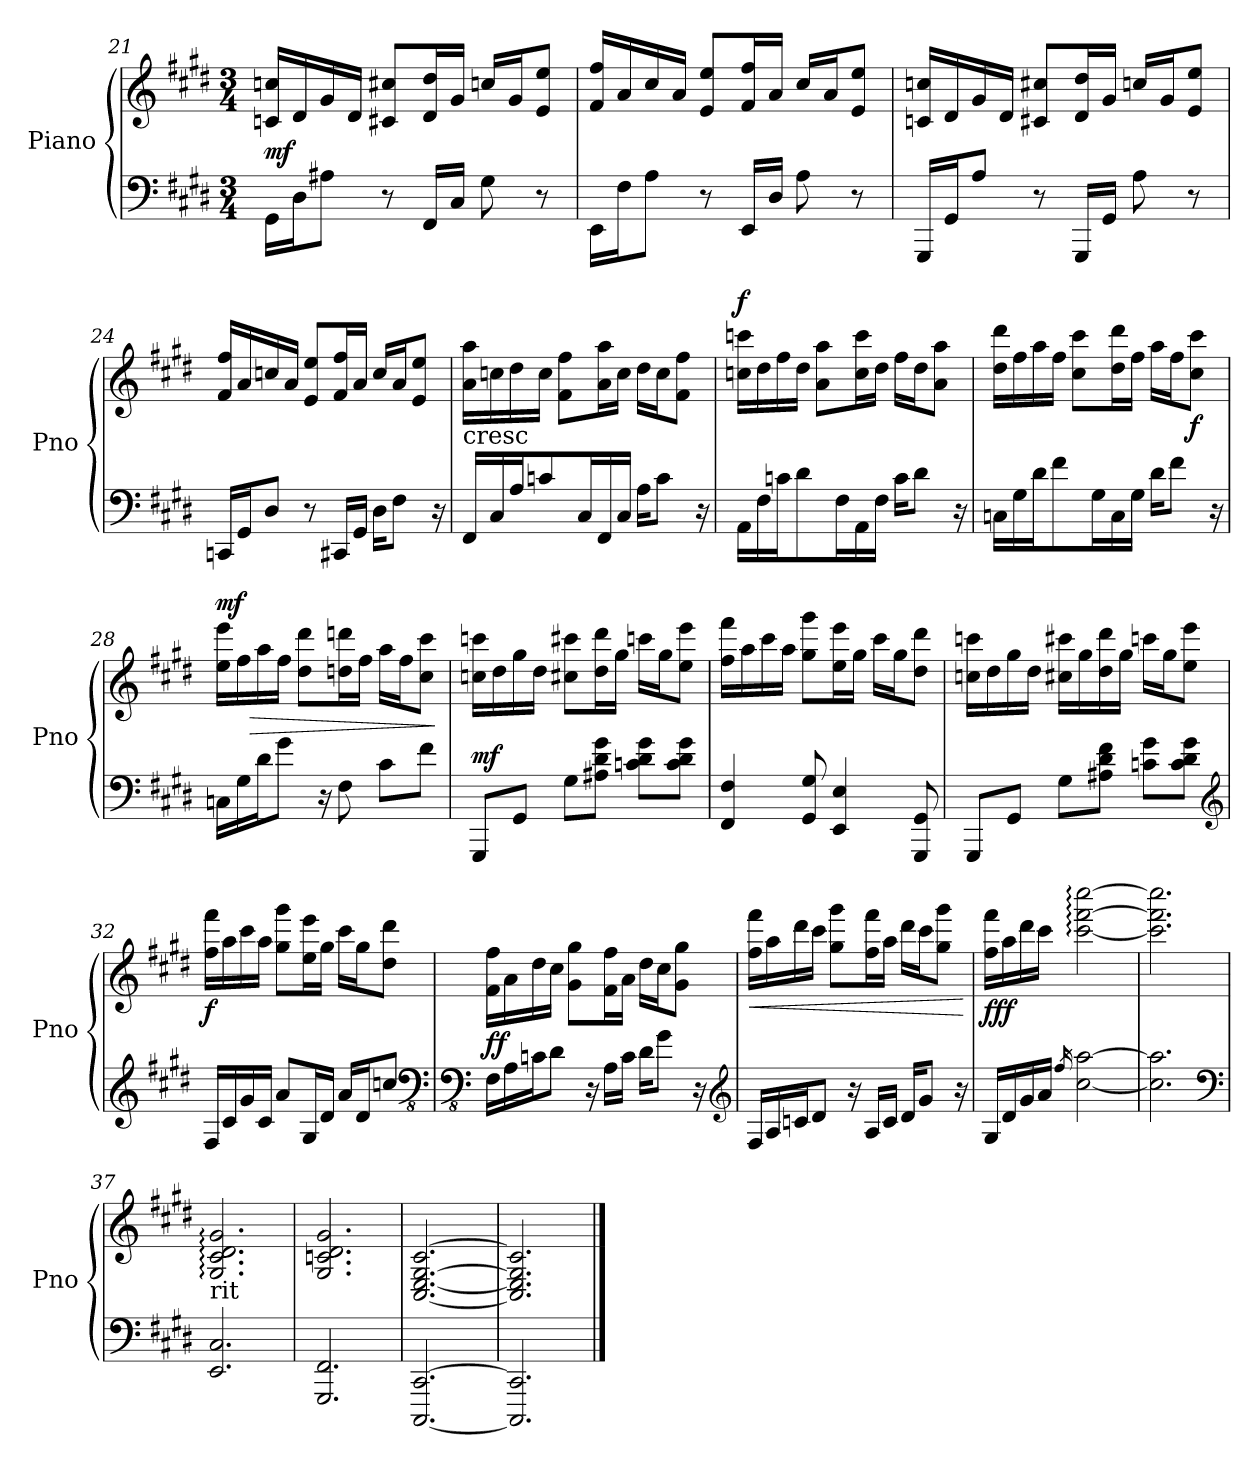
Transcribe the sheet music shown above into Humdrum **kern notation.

**kern	**kern	**dynam
*part1	*part1	*part1
*staff2	*staff1	*staff1/2
*I"Piano	*	*
*I'Pno	*	*
!!LO:LB:g=z
*clefF4	*clefG2	*
*k[f#c#g#d#]	*k[f#c#g#d#]	*
*E:	*E:	*
*M3/4	*M3/4	*
=21	=21	=21
!	!	!LO:DY:b
16GG#\LL	16cn/ 16ccn/LL	mf
16D#\J	16d#/	.
8A#X\J	16g#/	.
.	16d#/JJ	.
8r	8c#X/ 8cc#X/L	.
16FF#/LL	16d#/ 16dd#/L	.
16C#/JJ	16g#/JJ	.
8G#\	16ccn/LL	.
.	16g#/J	.
8r	8e/ 8ee/J	.
=22	=22	=22
16EE\LL	16f#/ 16ff#/LL	.
16F#\J	16a/	.
8A\J	16cc#/	.
.	16a/JJ	.
8r	8e/ 8ee/L	.
16EE/LL	16f#/ 16ff#/L	.
16D#/JJ	16a/JJ	.
8A\	16cc#/LL	.
.	16a/J	.
8r	8e/ 8ee/J	.
=23	=23	=23
16GGG#/LL	16cn/ 16ccn/LL	.
16GG#/J	16d#/	.
8A/J	16g#/	.
.	16d#/JJ	.
8r	8c#X/ 8cc#X/L	.
16GGG#/LL	16d#/ 16dd#/L	.
16GG#/JJ	16g#/JJ	.
8A\	16ccn/LL	.
.	16g#/J	.
8r	8e/ 8ee/J	.
=24	=24	=24
16CCn/LL	16f#/ 16ff#/LL	.
16GG#/J	16a/	.
8D#/J	16ccn/	.
.	16a/JJ	.
8r	8e/ 8ee/L	.
16CC#X/LL	16f#/ 16ff#/L	.
16GG#/JJ	16a/JJ	.
16D#\KL	16cc/LL	.
8F#\J	16a/J	.
.	8e/ 8ee/J	.
16r	.	.
!!LO:PB:g=z
=25	=25	=25
!LO:TX:a:t=cresc	!	!
16FF#/LL	16a\ 16aa\LL	.
16C#/	16ccn\	.
16A/J	16dd#\	.
8cn/	16cc\JJ	.
.	8f#\ 8ff#\L	.
16C#/L	.	.
16FF#/	16a\ 16aa\L	.
16C#/JJ	16cc\JJ	.
16A\KL	16dd#\LL	.
8c\J	16cc\J	.
.	8f#\ 8ff#\J	.
16r	.	.
=26	=26	=26
!	!	!LO:DY:a
16AA\LL	16ccn\ 16cccn\LL	f
16F#\	16dd#\	.
16cn\J	16ff#\	.
8d#\	16dd#\JJ	.
.	8a\ 8aa\L	.
16F#\L	.	.
16AA\	16cc\ 16ccc\L	.
16F#\JJ	16dd#\JJ	.
16c\KL	16ff#\LL	.
8d#\J	16dd#\J	.
.	8a\ 8aa\J	.
16r	.	.
=27	=27	=27
16Cn\LL	16dd#\ 16ddd#\LL	.
16G#\	16ff#\	.
16d#\J	16aa\	.
8f#\	16ff#\JJ	.
.	8cc#\ 8ccc#\L	.
16G#\L	.	.
16C\	16dd#\ 16ddd#\L	.
16G#\JJ	16ff#\JJ	.
16d#\KL	16aa\LL	.
8f#\J	16ff#\J	.
!	!	!LO:DY:b
.	8cc#\ 8ccc#\J	f
16r	.	.
=28	=28	=28
!	!	!LO:HP:b
!	!	!LO:DY:n=1:a
16Cn\LL	16ee\ 16eee\LL	> mf
16G#\	16ff#\	.
16d#\J	16aa\	.
8g#\J	16ff#\JJ	.
.	8dd#\ 8ddd#\L	.
16r	.	.
8F#\	16ddn\ 16dddn\L	.
.	16ff#\JJ	.
8c#\L	16aa\LL	.
.	16ff#\J	.
8f#\J	8cc#\ 8ccc#\J	.
.	.	]
!!LO:LB:g=z
=29	=29	=29
!	!	!LO:DY:a=2
8GGG#/L	16ccn\ 16cccn\LL	mf
.	16dd#\	.
8GG#/J	16gg#\	.
.	16dd#\JJ	.
8G#\L	8cc#X\ 8ccc#X\L	.
8A#X\ 8d#\ 8g#\J	16dd#\ 16ddd#\L	.
.	16gg#\JJ	.
8cn\ 8d#\ 8g#\L	16cccn\LL	.
.	16gg#\J	.
8c\ 8d#\ 8g#\J	8ee\ 8eee\J	.
=30	=30	=30
4FF#/ 4F#/	16ff#\ 16fff#\LL	.
.	16aa\	.
.	16ccc#\	.
.	16aa\JJ	.
8GG#/ 8G#/	8gg#\ 8ggg#\L	.
4EE/ 4E/	16ee\ 16eee\L	.
.	16gg#\JJ	.
.	16ccc#\LL	.
.	16gg#\J	.
8GGG#/ 8GG#/	8dd#\ 8ddd#\J	.
=31	=31	=31
8GGG#/L	16ccn\ 16cccn\LL	.
.	16dd#\	.
8GG#/J	16gg#\	.
.	16dd#\JJ	.
8G#\L	16cc#X\ 16ccc#X\LL	.
.	16gg#\	.
8A#X\ 8d#\ 8f#\J	16dd#\ 16ddd#\	.
.	16gg#\JJ	.
8cn\ 8g#\L	16cccn\LL	.
.	16gg#\J	.
8c\ 8d#\ 8g#\J	8ee\ 8eee\J	.
*clefG2	*	*
=32	=32	=32
!	!	!LO:DY:b
16F#/LL	16ff#\ 16fff#\LL	f
16c#/	16aa\	.
16g#/	16ccc#\	.
16c#/JJ	16aa\JJ	.
8a/L	8gg#\ 8ggg#\L	.
16G#/L	16ee\ 16eee\L	.
16d#/JJ	16gg#\JJ	.
16a/LL	16ccc#\LL	.
16d#/J	16gg#\J	.
8ccn/J	8dd#\ 8ddd#\J	.
*clefFv4	*	*
!!LO:LB:g=z
=33	=33	=33
*clefFv4	*	*
!	!	!LO:DY:a=2
16FF#\LL	16f#\ 16ff#\LL	ff
16AA\	16a\	.
16Cn\J	16dd#\	.
8D#\J	16cc#\JJ	.
.	8g#\ 8gg#\L	.
16r	.	.
16AA\LL	16f#\ 16ff#\L	.
16C\JJ	16a\JJ	.
16D#\KL	16dd#\LL	.
8G#\J	16cc#\J	.
.	8g#\ 8gg#\J	.
16r	.	.
*clefG2	*	*
=34	=34	=34
!	!	!LO:HP:b
16F#/LL	16ff#\ 16fff#\LL	<
16A/	16aa\	.
16cn/J	16ddd#\	.
8d#/J	16ccc#\JJ	.
.	8gg#\ 8ggg#\L	.
16r	.	.
16A/LL	16ff#\ 16fff#\L	.
16c/JJ	16aa\JJ	.
16d#/KL	16ddd#\LL	.
8g#/J	16ccc#\J	.
.	8gg#\ 8ggg#\J	.
16r	.	.
.	.	[
=35	=35	=35
!	!	!LO:DY:b
16G#/LL	16ff#\ 16fff#\LL	fff
16d#/	16aa\	.
16g#/	16ddd#\	.
16a/JJ	16ccc#\JJ	.
16qff#/	.	.
[2cc#\ [2aa\	[2ccc#\: [2fff#\: [2cccc#\:	.
=36	=36	=36
2.cc#\] 2.aa\]	2.ccc#\] 2.fff#\] 2.cccc#\]	.
*clefF4	*	*
=37	=37	=37
!LO:TX:a:t=rit	!	!
2.EE/ 2.C#/	2.G#/: 2.c#/: 2.d#/: 2.g#/:	.
=38	=38	=38
2.GGG#/ 2.FF#/	2.G#/ 2.cn/ 2.d#/ 2.g#/	.
=39	=39	=39
[2.CCC#/ [2.CC#/	[2.C#/ [2.E/ [2.G#/ [2.c#/	.
=40	=40	=40
2.CCC#/] 2.CC#/]	2.C#/] 2.E/] 2.G#/] 2.c#/]	.
==	==	==
*-	*-	*-
